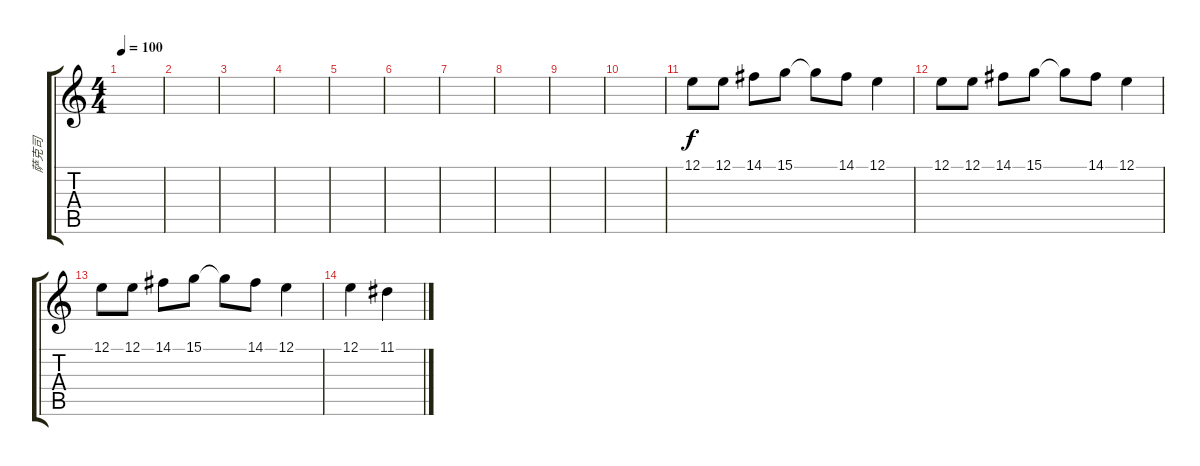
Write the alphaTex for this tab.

\track ("萨克司" "萨克司") {instrument tenorsax}
\staff {score tabs}
\tuning (E4 B3 G3 D3 A2 E2) {hide}
\ts (4 4)
\tempo 100
\clef g2
\ks c
|
|
|
|
|
|
|
|
|
|
12.1.8{dy f} 12.1.8 14.1.8 15.1.8 15.1{t}.8 14.1.8 12.1.4 |
12.1.8 12.1.8 14.1.8 15.1.8 15.1{t}.8 14.1.8 12.1.4 |
12.1.8 12.1.8 14.1.8 15.1.8 15.1{t}.8 14.1.8 12.1.4 |
12.1.4 11.1.4
